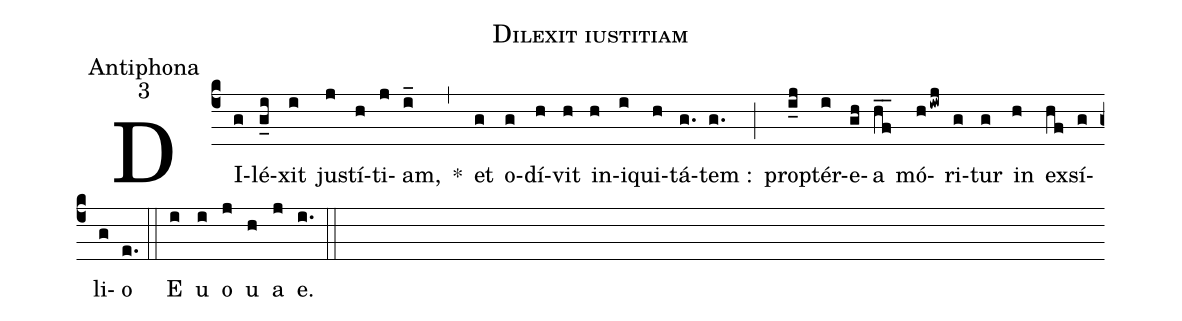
name:Dilexit iustitiam;
office-part:Antiphona;
mode:3;
%%
(c4)DI(g)lé(g_i)xit(i) ju(j)stí(h)ti(j)am,(i_) *(,) et(g) o(g)dí(h)vit(h) in(h)i(i)qui(h)tá(g.)tem :(g.) (;) pro(i_j)ptér(i)e(gh)a(h_f_) mó(hiwj)ri(g)tur(g) in(h) ex(hf)sí(g)li(g)o(e.) (::) <eu>E(i) u(i) o(j) u(h) a(j) e.</eu>(i.) (::)
